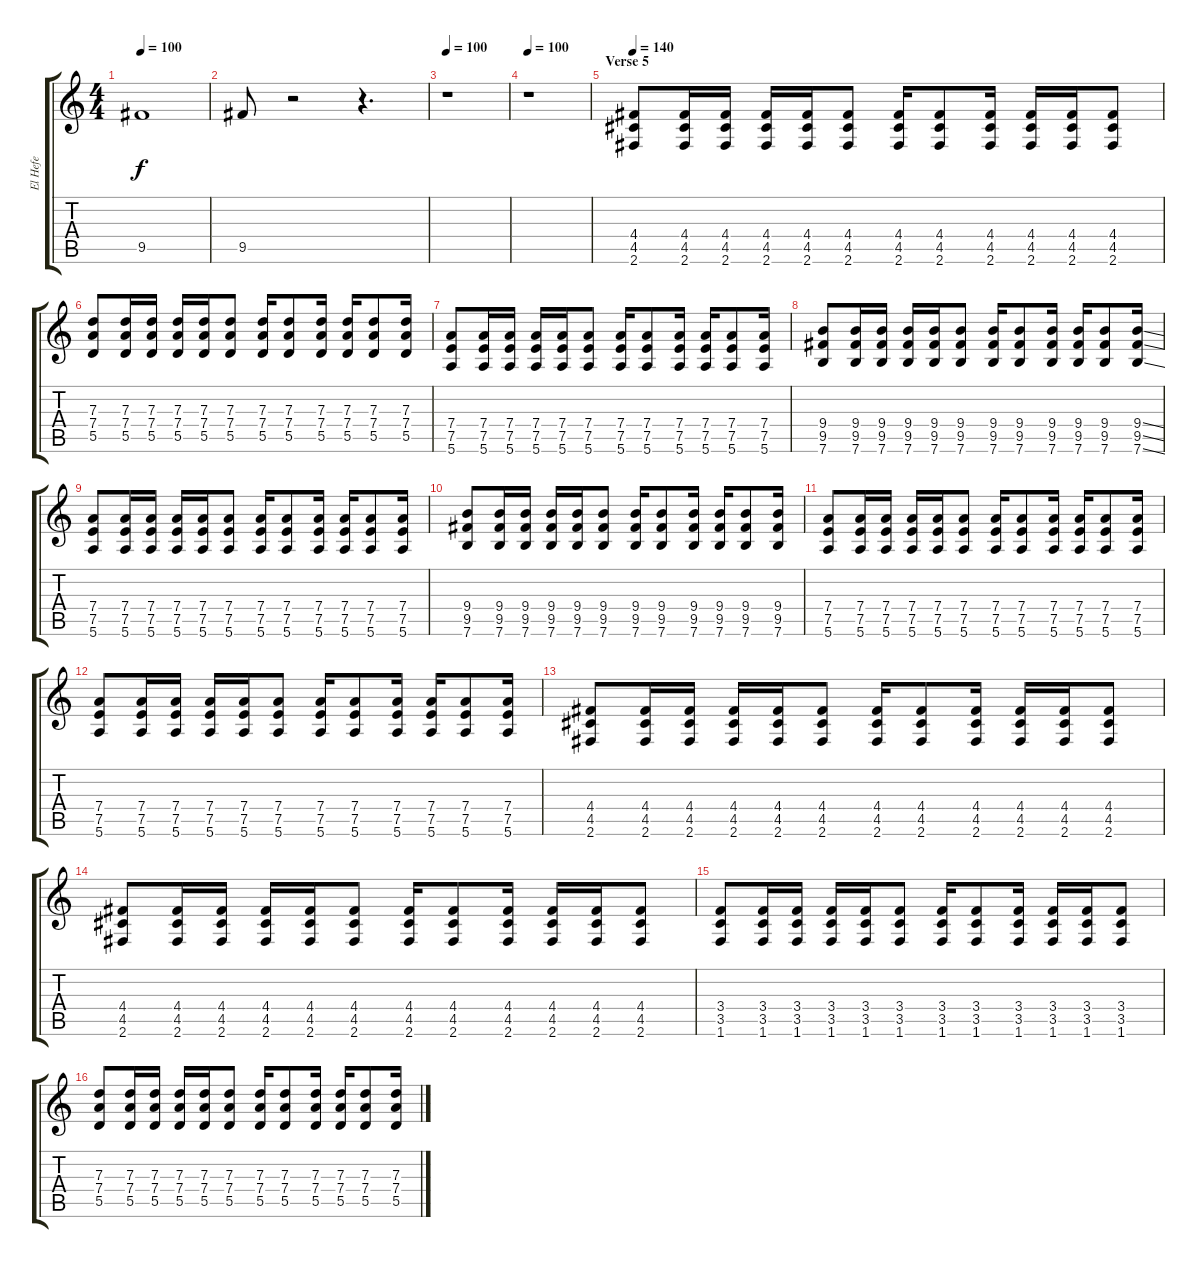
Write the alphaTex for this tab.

\track ("El Hefe" "El Hefe") {instrument overdrivenguitar}
\staff {score tabs}
\tuning (E4 B3 G3 D3 A2 E2) {hide}
\ts (4 4)
\tempo 100
\clef g2
\ks c
9.5.1{dy f} |
9.5.8 r.2 r.4{d} |
\tempo 100
r.1 |
\tempo 100
r.1 |
\section ("" "Verse 5")
\tempo 140
(4.4 4.5 2.6).8{instrument overdrivenguitar} (4.4 4.5 2.6).16 (4.4 4.5 2.6).16 (4.4 4.5 2.6).16 (4.4 4.5 2.6).16 (4.4 4.5 2.6).8 (4.4 4.5 2.6).16 (4.4 4.5 2.6).8 (4.4 4.5 2.6).16 (4.4 4.5 2.6).16 (4.4 4.5 2.6).16 (4.4 4.5 2.6).8 |
(7.3 7.4 5.5).8 (7.3 7.4 5.5).16 (7.3 7.4 5.5).16 (7.3 7.4 5.5).16 (7.3 7.4 5.5).16 (7.3 7.4 5.5).8 (7.3 7.4 5.5).16 (7.3 7.4 5.5).8 (7.3 7.4 5.5).16 (7.3 7.4 5.5).16 (7.3 7.4 5.5).8 (7.3 7.4 5.5).16 |
(7.4 7.5 5.6).8 (7.4 7.5 5.6).16 (7.4 7.5 5.6).16 (7.4 7.5 5.6).16 (7.4 7.5 5.6).16 (7.4 7.5 5.6).8 (7.4 7.5 5.6).16 (7.4 7.5 5.6).8 (7.4 7.5 5.6).16 (7.4 7.5 5.6).16 (7.4 7.5 5.6).8 (7.4 7.5 5.6).16 |
(9.4 9.5 7.6).8 (9.4 9.5 7.6).16 (9.4 9.5 7.6).16 (9.4 9.5 7.6).16 (9.4 9.5 7.6).16 (9.4 9.5 7.6).8 (9.4 9.5 7.6).16 (9.4 9.5 7.6).8 (9.4 9.5 7.6).16 (9.4 9.5 7.6).16 (9.4 9.5 7.6).8 (9.4{ss} 9.5{ss} 7.6{ss}).16 |
(7.4 7.5 5.6).8 (7.4 7.5 5.6).16 (7.4 7.5 5.6).16 (7.4 7.5 5.6).16 (7.4 7.5 5.6).16 (7.4 7.5 5.6).8 (7.4 7.5 5.6).16 (7.4 7.5 5.6).8 (7.4 7.5 5.6).16 (7.4 7.5 5.6).16 (7.4 7.5 5.6).8 (7.4 7.5 5.6).16 |
(9.4 9.5 7.6).8 (9.4 9.5 7.6).16 (9.4 9.5 7.6).16 (9.4 9.5 7.6).16 (9.4 9.5 7.6).16 (9.4 9.5 7.6).8 (9.4 9.5 7.6).16 (9.4 9.5 7.6).8 (9.4 9.5 7.6).16 (9.4 9.5 7.6).16 (9.4 9.5 7.6).8 (9.4 9.5 7.6).16 |
(7.4 7.5 5.6).8 (7.4 7.5 5.6).16 (7.4 7.5 5.6).16 (7.4 7.5 5.6).16 (7.4 7.5 5.6).16 (7.4 7.5 5.6).8 (7.4 7.5 5.6).16 (7.4 7.5 5.6).8 (7.4 7.5 5.6).16 (7.4 7.5 5.6).16 (7.4 7.5 5.6).8 (7.4 7.5 5.6).16 |
(7.4 7.5 5.6).8 (7.4 7.5 5.6).16 (7.4 7.5 5.6).16 (7.4 7.5 5.6).16 (7.4 7.5 5.6).16 (7.4 7.5 5.6).8 (7.4 7.5 5.6).16 (7.4 7.5 5.6).8 (7.4 7.5 5.6).16 (7.4 7.5 5.6).16 (7.4 7.5 5.6).8 (7.4 7.5 5.6).16 |
(4.4 4.5 2.6).8 (4.4 4.5 2.6).16 (4.4 4.5 2.6).16 (4.4 4.5 2.6).16 (4.4 4.5 2.6).16 (4.4 4.5 2.6).8 (4.4 4.5 2.6).16 (4.4 4.5 2.6).8 (4.4 4.5 2.6).16 (4.4 4.5 2.6).16 (4.4 4.5 2.6).16 (4.4 4.5 2.6).8 |
(4.4 4.5 2.6).8 (4.4 4.5 2.6).16 (4.4 4.5 2.6).16 (4.4 4.5 2.6).16 (4.4 4.5 2.6).16 (4.4 4.5 2.6).8 (4.4 4.5 2.6).16 (4.4 4.5 2.6).8 (4.4 4.5 2.6).16 (4.4 4.5 2.6).16 (4.4 4.5 2.6).16 (4.4 4.5 2.6).8 |
(3.4 3.5 1.6).8 (3.4 3.5 1.6).16 (3.4 3.5 1.6).16 (3.4 3.5 1.6).16 (3.4 3.5 1.6).16 (3.4 3.5 1.6).8 (3.4 3.5 1.6).16 (3.4 3.5 1.6).8 (3.4 3.5 1.6).16 (3.4 3.5 1.6).16 (3.4 3.5 1.6).16 (3.4 3.5 1.6).8 |
(7.3 7.4 5.5).8 (7.3 7.4 5.5).16 (7.3 7.4 5.5).16 (7.3 7.4 5.5).16 (7.3 7.4 5.5).16 (7.3 7.4 5.5).8 (7.3 7.4 5.5).16 (7.3 7.4 5.5).8 (7.3 7.4 5.5).16 (7.3 7.4 5.5).16 (7.3 7.4 5.5).8 (7.3 7.4 5.5).16
